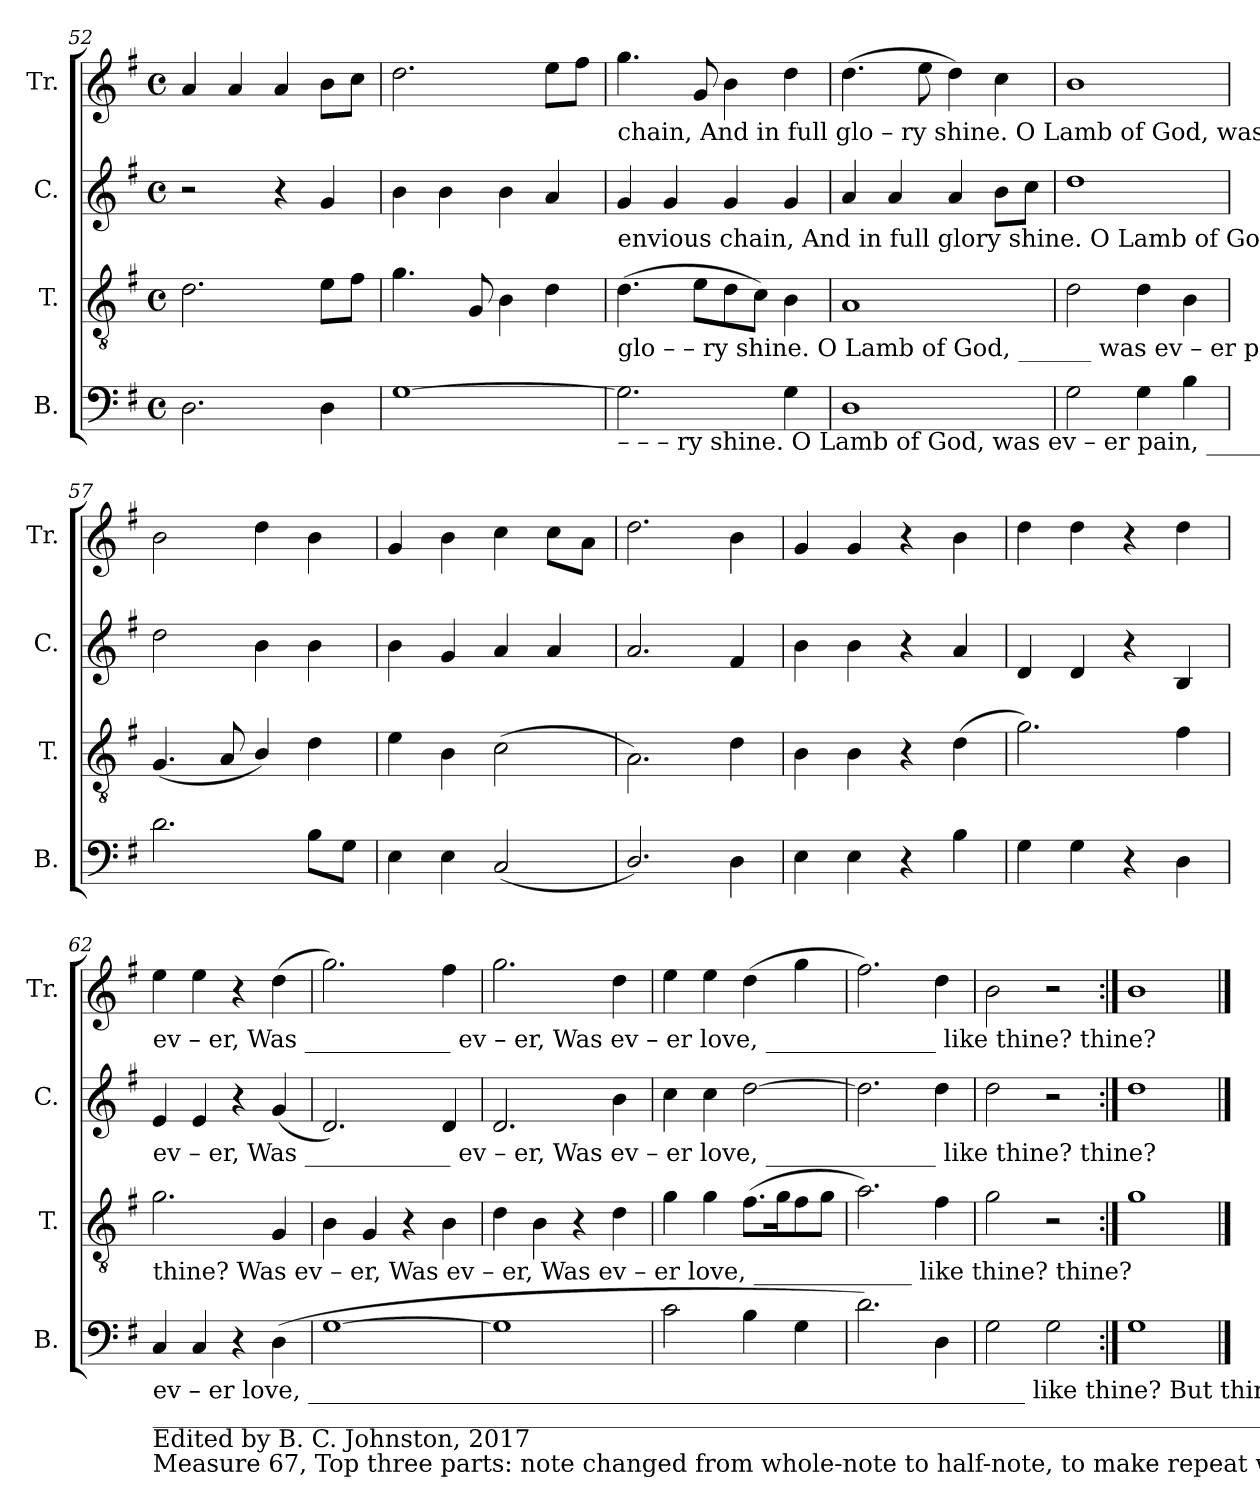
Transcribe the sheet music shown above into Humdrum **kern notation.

**kern	**kern	**kern	**kern
*part4	*part3	*part2	*part1
*staff4	*staff3	*staff2	*staff1
*I"B.	*I"T.	*I"C.	*I"Tr.
*I'B.	*I'T.	*I'C.	*I'Tr.
*clefF4	*clefGv2	*clefG2	*clefG2
*k[f#]	*k[f#]	*k[f#]	*k[f#]
*M4/4	*M4/4	*M4/4	*M4/4
*met(c)	*met(c)	*met(c)	*met(c)
=52	=52	=52	=52
2.D\	2.d\	2r	4a/
.	.	.	4a/
.	.	4r	4a/
4D\	8e\L	4g/	8b\L
.	8f#\J	.	8cc\J
=53	=53	=53	=53
[1G	4.g\	4b\	2.dd\
.	.	4b\	.
.	8G/	.	.
.	4B\	4b\	.
.	4d\	4a/	8ee\L
.	.	.	8ff#\J
!!LO:LB:g=z
=54	=54	=54	=54
!	!	!	!LO:TX:b:t=chain, And in  full  glo       –        ry       shine.            O            Lamb  of  God,  was  ev – er   pain,  Was  ev–er.        Was  ev–er,     Was
!	!	!LO:TX:b:t=envious chain, And  in  full  glory  shine.                 O            Lamb  of  God,  was  ev – er   pain,  Was  ev–er.        Was  ev–er,     Was	!
!	!LO:TX:b:t=glo    –      –     ry    shine.                         O  Lamb  of  God, ______   was     ev – er  pain, ________     Was  ev–er         love,                  like	!	!
!LO:TX:b:t=–       –       –       ry   shine.                         O  Lamb  of  God,                  was    ev – er  pain, ______         Was  ev–er,      Was  ev–er,       Was	!	!	!
2.G\]	(4.d\	4g/	4.gg\
.	.	4g/	.
.	8e\L	.	8g/
.	8d\	4g/	4b\
.	8c\J)	.	.
4G\	4B\	4g/	4dd\
=55	=55	=55	=55
1D	1A	4a/	(4.dd\
.	.	4a/	.
.	.	.	8ee\
.	.	4a/	4dd\)
.	.	8b\L	4cc\
.	.	8cc\J	.
=56	=56	=56	=56
2G\	2d\	1dd	1b
4G\	4d\	.	.
4B\	4B\	.	.
=57	=57	=57	=57
2.d\	(4.G/	2dd\	2b\
.	8A/	.	.
.	4B/)	4b\	4dd\
8B\L	4d\	4b\	4b\
8G\J	.	.	.
=58	=58	=58	=58
4E\	4e\	4b\	4g/
4E\	4B\	4g/	4b\
(2C/	(2c\	4a/	4cc\
.	.	4a/	8cc\L
.	.	.	8a\J
=59	=59	=59	=59
2.D/)	2.A\)	2.a/	2.dd\
4D\	4d\	4f#/	4b\
=60	=60	=60	=60
4E\	4B\	4b\	4g/
4E\	4B\	4b\	4g/
4r	4r	4r	4r
4B\	(4d\	4a/	4b\
=61	=61	=61	=61
4G\	2.g\)	4d/	4dd\
4G\	.	4d/	4dd\
4r	.	4r	4r
4D\	4f#\	4B/	4dd\
!!LO:LB:g=z
=62	=62	=62	=62
!	!	!	!LO:TX:b:t=ev – er,          Was ____________  ev  –  er,                  Was  ev – er   love, ______________    like   thine?                  thine?
!	!	!LO:TX:b:t=ev – er,          Was ____________  ev  –  er,                  Was  ev – er   love, ______________    like   thine?                  thine?	!
!	!LO:TX:b:t=thine?           Was  ev – er,          Was  ev – er,          Was  ev – er    love, _____________      like   thine?                 thine?	!	!
!LO:TX:b:t=ev – er          love, ___________________________________________________________           like   thine?     But        thine?	!	!	!
!LO:TX:b:t=____________________________________________________________________________________________________	!	!	!
!LO:TX:b:t=Edited by B. C. Johnston, 2017	!	!	!
!LO:TX:b:t=Measure 67, Top three parts&colon; note changed from whole-note to half-note, to make repeat work.	!	!	!
4C/	2.g\	4e/	4ee\
4C/	.	4e/	4ee\
4r	.	4r	4r
(4D\	4G/	(4g/	(4dd\
=63	=63	=63	=63
[1G	4B\	2.d/)	2.gg\)
.	4G/	.	.
.	4r	.	.
.	4B\	4d/	4ff#\
=64	=64	=64	=64
1G]	4d\	2.d/	2.gg\
.	4B\	.	.
.	4r	.	.
.	4d\	4b\	4dd\
=65	=65	=65	=65
2c\	4g\	4cc\	4ee\
.	4g\	4cc\	4ee\
4B\	(8.f#\L	[2dd\	(4dd\
.	16g\K	.	.
4G\	8f#\	.	4gg\
.	8g\J	.	.
=66	=66	=66	=66
2.d\)	2.a\)	2.dd\]	2.ff#\)
4D\	4f#\	4dd\	4dd\
=67	=67	=67	=67
2G\	2g\	2dd\	2b\
2G\	2r	2r	2r
=68:|!	=68:|!	=68:|!	=68:|!
1G	1g	1dd	1b
==	==	==	==
*-	*-	*-	*-
